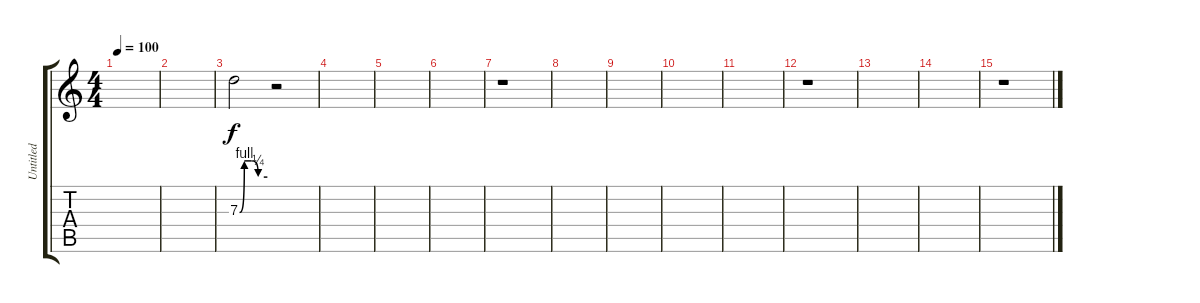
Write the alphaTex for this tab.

\track ("Untitled" "Untitled") {instrument overdrivenguitar}
\staff {score tabs}
\tuning (E4 B3 G3 D3 A2 E2) {hide}
\ts (4 4)
\tempo 100
\clef g2
\ks c
|
|
7.3{be (custom 0 0 10 4 25 4 40 1 60 1)}.2 r.2 |
|
|
|
r.1 |
|
|
|
|
r.1 |
|
|
r.1
